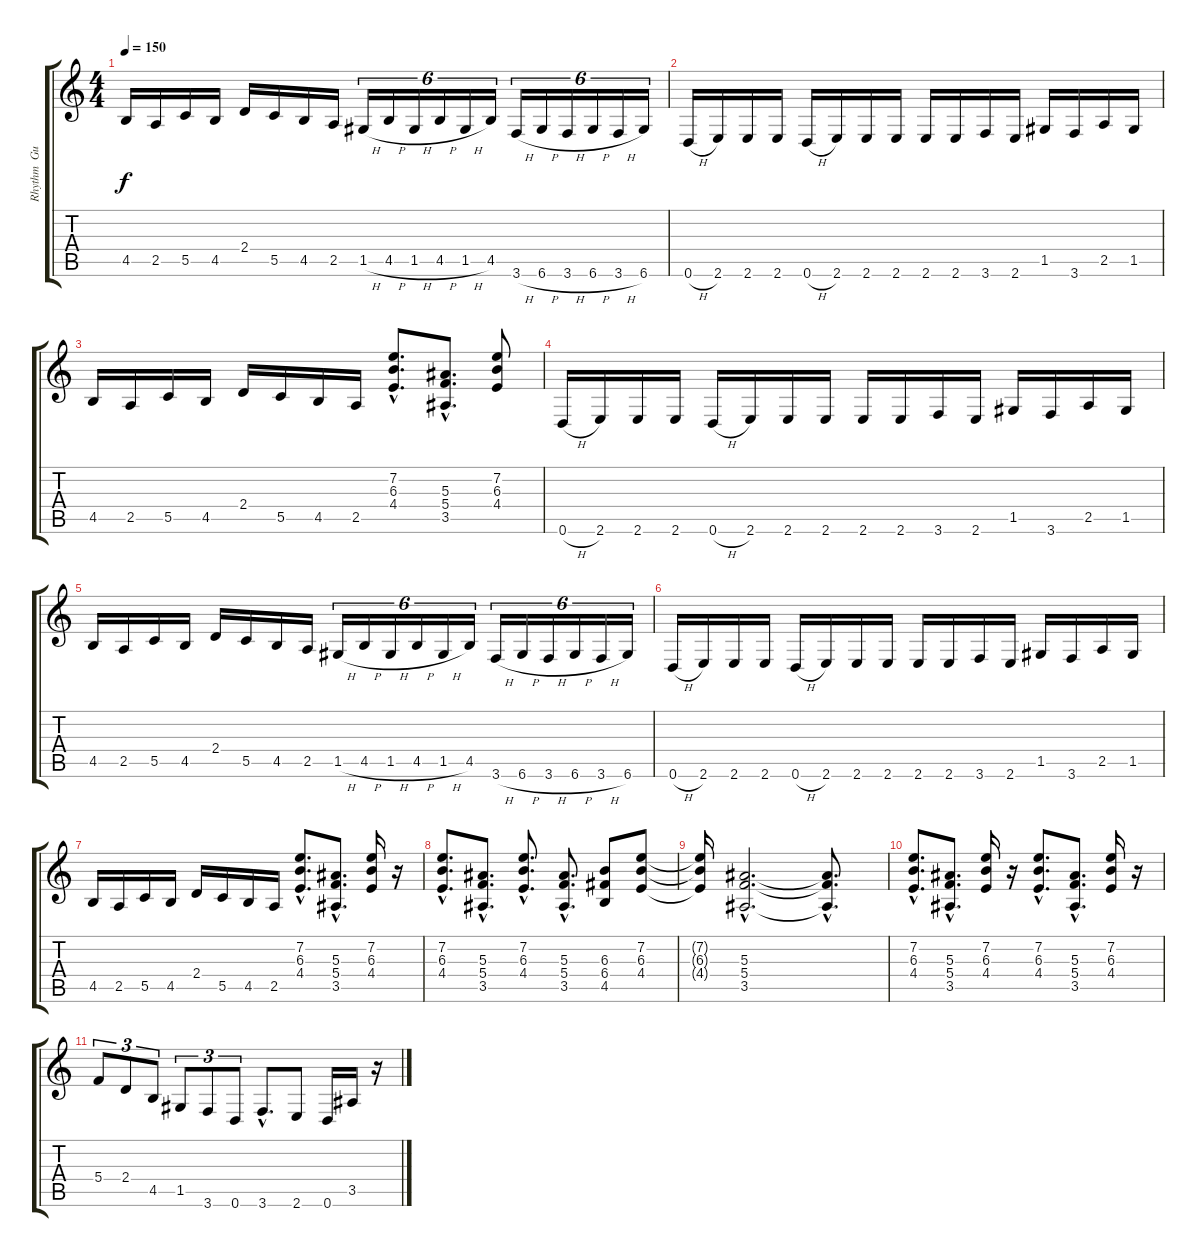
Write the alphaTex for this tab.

\track ("Rhythm  Guitar" "Rhythm  Gu") {instrument overdrivenguitar}
\staff {score tabs}
\tuning (D4 A3 F3 C3 G2 D2) {hide}
\ts (4 4)
\tempo 150
\clef g2
\ks c
4.5.16{dy f} 2.5.16 5.5.16 4.5.16 2.4.16 5.5.16 4.5.16 2.5.16 1.5{h}.16{tu (6 4)} 4.5{h}.16{tu (6 4)} 1.5{h}.16{tu (6 4)} 4.5{h}.16{tu (6 4)} 1.5{h}.16{tu (6 4)} 4.5.16{tu (6 4)} 3.6{h}.16{tu (6 4)} 6.6{h}.16{tu (6 4)} 3.6{h}.16{tu (6 4)} 6.6{h}.16{tu (6 4)} 3.6{h}.16{tu (6 4)} 6.6.16{tu (6 4)} |
0.6{h}.16 2.6.16 2.6.16 2.6.16 0.6{h}.16 2.6.16 2.6.16 2.6.16 2.6.16 2.6.16 3.6.16 2.6.16 1.5.16 3.6.16 2.5.16 1.5.16 |
4.5.16 2.5.16 5.5.16 4.5.16 2.4.16 5.5.16 4.5.16 2.5.16 (7.2{hac} 6.3{hac} 4.4{hac}).8{d} (5.3{hac} 5.4{hac} 3.5{hac}).8{d} (7.2 6.3 4.4).8 |
0.6{h}.16 2.6.16 2.6.16 2.6.16 0.6{h}.16 2.6.16 2.6.16 2.6.16 2.6.16 2.6.16 3.6.16 2.6.16 1.5.16 3.6.16 2.5.16 1.5.16 |
4.5.16 2.5.16 5.5.16 4.5.16 2.4.16 5.5.16 4.5.16 2.5.16 1.5{h}.16{tu (6 4)} 4.5{h}.16{tu (6 4)} 1.5{h}.16{tu (6 4)} 4.5{h}.16{tu (6 4)} 1.5{h}.16{tu (6 4)} 4.5.16{tu (6 4)} 3.6{h}.16{tu (6 4)} 6.6{h}.16{tu (6 4)} 3.6{h}.16{tu (6 4)} 6.6{h}.16{tu (6 4)} 3.6{h}.16{tu (6 4)} 6.6.16{tu (6 4)} |
0.6{h}.16 2.6.16 2.6.16 2.6.16 0.6{h}.16 2.6.16 2.6.16 2.6.16 2.6.16 2.6.16 3.6.16 2.6.16 1.5.16 3.6.16 2.5.16 1.5.16 |
4.5.16 2.5.16 5.5.16 4.5.16 2.4.16 5.5.16 4.5.16 2.5.16 (7.2{hac} 6.3{hac} 4.4{hac}).8{d} (5.3{hac} 5.4{hac} 3.5{hac}).8{d} (7.2 6.3 4.4).16 r.16 |
(7.2{hac} 6.3{hac} 4.4{hac}).8{d} (5.3{hac} 5.4{hac} 3.5{hac}).8{d} (7.2{hac} 6.3{hac} 4.4{hac}).8{d} (5.3{hac} 5.4{hac} 3.5{hac}).8{d} (6.3 6.4 4.5).8 (7.2 6.3 4.4).8 |
(7.2{t} 6.3{t} 4.4{t}).16 (5.3{hac} 5.4{hac} 3.5{hac}).2{d} (5.3{hac t} 5.4{hac t} 3.5{hac t}).8{d} |
(7.2{hac} 6.3{hac} 4.4{hac}).8{d} (5.3{hac} 5.4{hac} 3.5{hac}).8{d} (7.2 6.3 4.4).16 r.16 (7.2{hac} 6.3{hac} 4.4{hac}).8{d} (5.3{hac} 5.4{hac} 3.5{hac}).8{d} (7.2 6.3 4.4).16 r.16 |
5.4.8{tu (3 2)} 2.4.8{tu (3 2)} 4.5.8{tu (3 2)} 1.5.8{tu (3 2)} 3.6.8{tu (3 2)} 0.6.8{tu (3 2)} 3.6{hac}.8{d} 2.6.8 0.6.16 3.5.16 r.16
